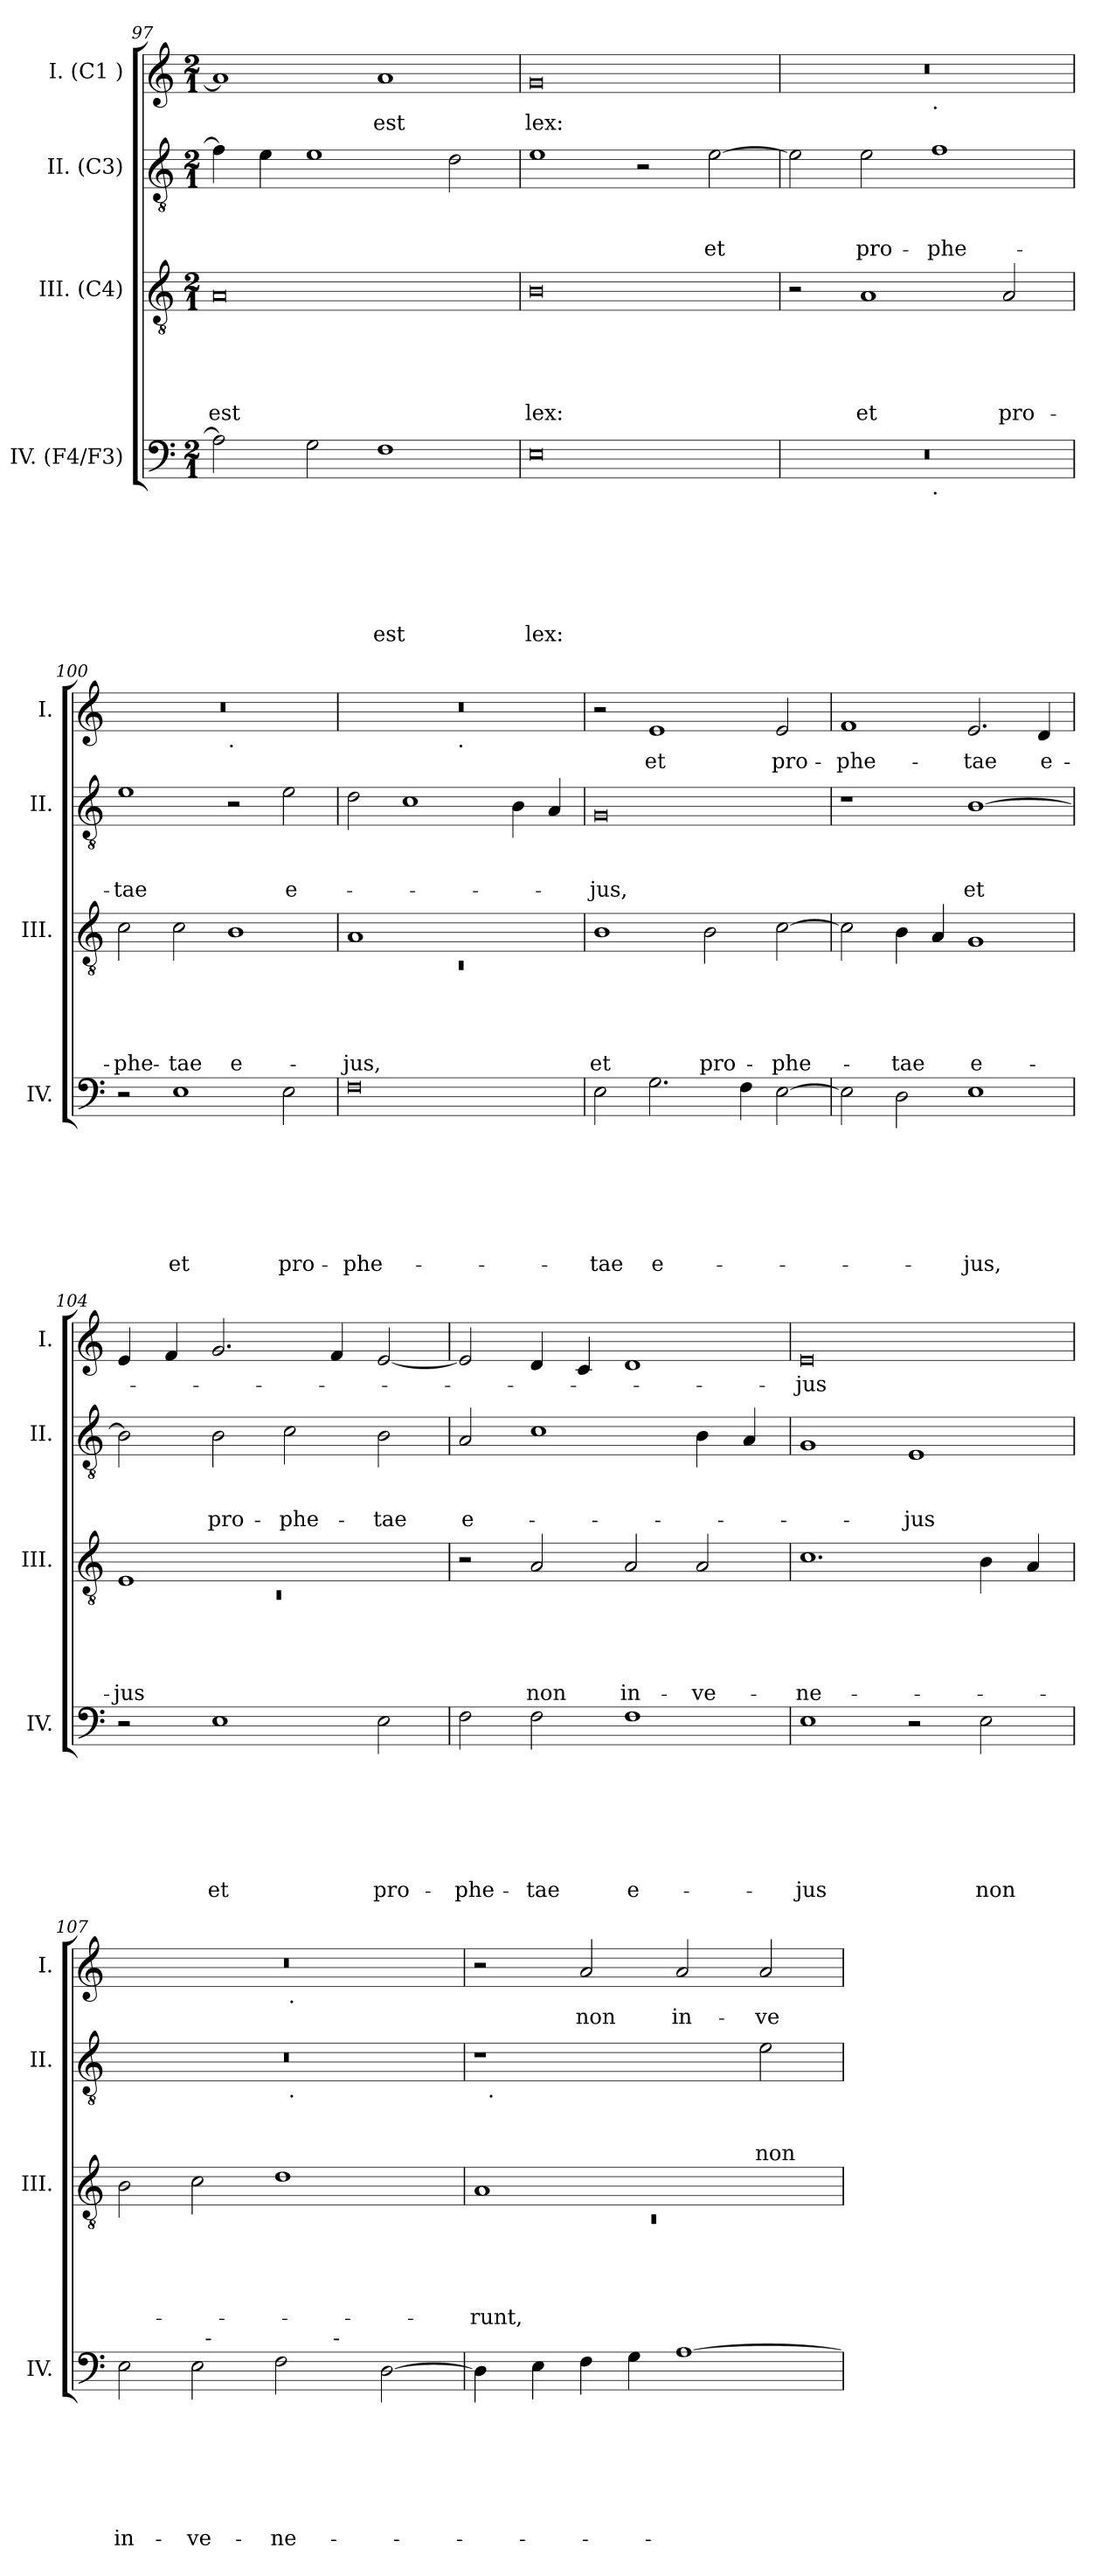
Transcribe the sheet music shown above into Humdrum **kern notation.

**kern	**text	**text	**text	**text	**text	**text	**text	**kern	**text	**text	**text	**text	**text	**kern	**text	**text	**text	**kern	**text
*part4	*part4	*part4	*part4	*part4	*part4	*part4	*part4	*part3	*part3	*part3	*part3	*part3	*part3	*part2	*part2	*part2	*part2	*part1	*part1
*staff4	*staff4	*staff4	*staff4	*staff4	*staff4	*staff4	*staff4	*staff3	*staff3	*staff3	*staff3	*staff3	*staff3	*staff2	*staff2	*staff2	*staff2	*staff1	*staff1
*I"IV. (F4/F3)	*	*	*	*	*	*	*	*I"III. (C4)	*	*	*	*	*	*I"II. (C3)	*	*	*	*I"I. (C1 )	*
*I'IV.	*	*	*	*	*	*	*	*I'III.	*	*	*	*	*	*I'II.	*	*	*	*I'I.	*
!!LO:PB:g=z
*clefF4	*	*	*	*	*	*	*	*clefGv2	*	*	*	*	*	*clefGv2	*	*	*	*clefG2	*
*k[]	*	*	*	*	*	*	*	*k[]	*	*	*	*	*	*k[]	*	*	*	*k[]	*
*C:	*	*	*	*	*	*	*	*C:	*	*	*	*	*	*C:	*	*	*	*C:	*
*M2/1	*	*	*	*	*	*	*	*M2/1	*	*	*	*	*	*M2/1	*	*	*	*M2/1	*
=97	=97	=97	=97	=97	=97	=97	=97	=97	=97	=97	=97	=97	=97	=97	=97	=97	=97	=97	=97
!	!	!	!	!	!	!	!	!	!	!	!	!	!LO:LY:b:rj	!	!	!	!	!	!
2A\]	.	.	.	.	.	.	.	0A	.	.	.	.	est	4f\]	.	.	.	1a]	.
.	.	.	.	.	.	.	.	.	.	.	.	.	.	4e\	.	.	.	.	.
2G\	.	.	.	.	.	.	.	.	.	.	.	.	.	1e	.	.	.	.	.
!	!	!	!	!	!	!	!LO:LY:b	!	!	!	!	!	!	!	!	!	!	!	!LO:LY:b
1F	.	.	.	.	.	.	est	.	.	.	.	.	.	.	.	.	.	1a	est
.	.	.	.	.	.	.	.	.	.	.	.	.	.	2d\	.	.	.	.	.
=98	=98	=98	=98	=98	=98	=98	=98	=98	=98	=98	=98	=98	=98	=98	=98	=98	=98	=98	=98
!	!	!	!	!	!	!	!LO:LY:b	!	!	!	!	!	!LO:LY:b	!	!	!	!	!	!LO:LY:b
0E	.	.	.	.	.	.	lex:	0B	.	.	.	.	lex:	1e	.	.	.	0g	lex:
.	.	.	.	.	.	.	.	.	.	.	.	.	.	2r	.	.	.	.	.
!	!	!	!	!	!	!	!	!	!	!	!	!	!	!	!	!	!LO:LY:b	!	!
.	.	.	.	.	.	.	.	.	.	.	.	.	.	[>2e\	.	.	et	.	.
=99	=99	=99	=99	=99	=99	=99	=99	=99	=99	=99	=99	=99	=99	=99	=99	=99	=99	=99	=99
*^	*	*	*	*	*	*	*	*	*	*	*	*	*	*	*	*	*	*^	*
0r	1ryy	.	.	.	.	.	.	.	2r	.	.	.	.	.	2e\]	.	.	.	0r	1ryy	.
!	!	!	!	!	!	!	!	!	!	!	!	!	!	!LO:LY:b	!	!	!	!LO:LY:b	!	!	!
.	.	.	.	.	.	.	.	.	1A	.	.	.	.	et	2e\	.	.	pro-	.	.	.
!	!	!	!	!	!	!	!	!	!	!	!	!	!	!	!	!	!	!	!	!LO:TX:b:t=.	!
!	!LO:TX:b:t=.	!	!	!	!	!	!	!	!	!	!	!	!	!	!	!	!	!	!	!	!
!	!	!	!	!	!	!	!	!	!	!	!	!	!	!	!	!	!	!LO:LY:b	!	!	!
.	1ryy	.	.	.	.	.	.	.	.	.	.	.	.	.	1f	.	.	-phe-	.	1ryy	.
!	!	!	!	!	!	!	!	!	!	!	!	!	!	!LO:LY:b	!	!	!	!	!	!	!
.	.	.	.	.	.	.	.	.	2A/	.	.	.	.	pro-	.	.	.	.	.	.	.
=100	=100	=100	=100	=100	=100	=100	=100	=100	=100	=100	=100	=100	=100	=100	=100	=100	=100	=100	=100	=100	=100
!	!	!	!	!	!	!	!	!	!	!	!	!	!	!LO:LY:b	!	!	!	!LO:LY:b	!	!	!
*v	*v	*	*	*	*	*	*	*	*	*	*	*	*	*	*	*	*	*	*	*	*
2r	.	.	.	.	.	.	.	2c\	.	.	.	.	-phe-	1e	.	.	-tae	0r	1ryy	.
!	!	!	!	!	!	!	!LO:LY:b	!	!	!	!	!	!LO:LY:b	!	!	!	!	!	!	!
1E	.	.	.	.	.	.	et	2c\	.	.	.	.	-tae	.	.	.	.	.	.	.
!	!	!	!	!	!	!	!	!	!	!	!	!	!	!	!	!	!	!	!LO:TX:b:t=.	!
!	!	!	!	!	!	!	!	!	!	!	!	!	!LO:LY:b:rj	!	!	!	!	!	!	!
.	.	.	.	.	.	.	.	1B	.	.	.	.	e-	2r	.	.	.	.	1ryy	.
!	!	!	!	!	!	!	!LO:LY:b	!	!	!	!	!	!	!	!	!	!LO:LY:b:rj	!	!	!
2E\	.	.	.	.	.	.	pro-	.	.	.	.	.	.	2e\	.	.	e-	.	.	.
=101	=101	=101	=101	=101	=101	=101	=101	=101	=101	=101	=101	=101	=101	=101	=101	=101	=101	=101	=101	=101
*	*	*	*	*	*	*	*	*^	*	*	*	*	*	*	*	*	*	*	*	*
!	!	!	!	!	!	!	!LO:LY:b	!	!LO:N:vis=1	!	!	!	!	!LO:LY:b	!	!	!	!	!	!	!
0F	.	.	.	.	.	.	-phe-	1A	0rC	.	.	.	.	-jus,	2d\	.	.	.	0r	1ryy	.
.	.	.	.	.	.	.	.	.	.	.	.	.	.	.	1c	.	.	.	.	.	.
!	!	!	!	!	!	!	!	!	!	!	!	!	!	!	!	!	!	!	!	!LO:TX:b:t=.	!
.	.	.	.	.	.	.	.	1ryy	.	.	.	.	.	.	.	.	.	.	.	1ryy	.
.	.	.	.	.	.	.	.	.	.	.	.	.	.	.	4B\	.	.	.	.	.	.
.	.	.	.	.	.	.	.	.	.	.	.	.	.	.	4A/	.	.	.	.	.	.
*	*	*	*	*	*	*	*	*v	*v	*	*	*	*	*	*	*	*	*	*	*	*
!!LO:LB:g=z
=102	=102	=102	=102	=102	=102	=102	=102	=102	=102	=102	=102	=102	=102	=102	=102	=102	=102	=102	=102	=102
!	!	!	!	!	!	!	!LO:LY:b	!	!	!	!	!	!LO:LY:b	!	!	!	!LO:LY:b	!	!	!
*	*	*	*	*	*	*	*	*	*	*	*	*	*	*	*	*	*	*v	*v	*
2E\	.	.	.	.	.	.	-tae	1B	.	.	.	.	et	0G	.	.	-jus,	2r	.
!	!	!	!	!	!	!	!LO:LY:b:rj	!	!	!	!	!	!	!	!	!	!	!	!LO:LY:b
2.G\	.	.	.	.	.	.	e-	.	.	.	.	.	.	.	.	.	.	1e	et
!	!	!	!	!	!	!	!	!	!	!	!	!	!LO:LY:b	!	!	!	!	!	!
.	.	.	.	.	.	.	.	2B\	.	.	.	.	pro-	.	.	.	.	.	.
4F\	.	.	.	.	.	.	.	.	.	.	.	.	.	.	.	.	.	.	.
!	!	!	!	!	!	!	!	!	!	!	!	!	!LO:LY:b	!	!	!	!	!	!LO:LY:b
[>2E\	.	.	.	.	.	.	.	[>2c\	.	.	.	.	-phe-	.	.	.	.	2e/	pro-
=103	=103	=103	=103	=103	=103	=103	=103	=103	=103	=103	=103	=103	=103	=103	=103	=103	=103	=103	=103
!	!	!	!	!	!	!	!	!	!	!	!	!	!	!	!	!	!	!	!LO:LY:b
2E\]	.	.	.	.	.	.	.	2c\]	.	.	.	.	.	1r	.	.	.	1f	-phe-
!	!	!	!	!	!	!	!	!	!	!	!	!	!LO:LY:b	!	!	!	!	!	!
2D\	.	.	.	.	.	.	.	4B\	.	.	.	.	-tae	.	.	.	.	.	.
.	.	.	.	.	.	.	.	4A/	.	.	.	.	.	.	.	.	.	.	.
!	!	!	!	!	!	!	!LO:LY:b	!	!	!	!	!	!LO:LY:b:rj	!	!	!	!LO:LY:b	!	!LO:LY:b
1E	.	.	.	.	.	.	-jus,	1G	.	.	.	.	e-	[>1B	.	.	et	2.e/	-tae
!	!	!	!	!	!	!	!	!	!	!	!	!	!	!	!	!	!	!	!LO:LY:b
.	.	.	.	.	.	.	.	.	.	.	.	.	.	.	.	.	.	4d/	e-
=104	=104	=104	=104	=104	=104	=104	=104	=104	=104	=104	=104	=104	=104	=104	=104	=104	=104	=104	=104
*	*	*	*	*	*	*	*	*^	*	*	*	*	*	*	*	*	*	*	*
!	!	!	!	!	!	!	!	!	!LO:N:vis=1	!	!	!	!	!LO:LY:b	!	!	!	!	!	!
2r	.	.	.	.	.	.	.	1E	0rC	.	.	.	.	-jus	2B\]	.	.	.	4e/	.
.	.	.	.	.	.	.	.	.	.	.	.	.	.	.	.	.	.	.	4f/	.
!	!	!	!	!	!	!	!LO:LY:b	!	!	!	!	!	!	!	!	!	!	!LO:LY:b	!	!
1E	.	.	.	.	.	.	et	.	.	.	.	.	.	.	2B\	.	.	pro-	2.g/	.
!	!	!	!	!	!	!	!	!	!	!	!	!	!	!	!	!	!	!LO:LY:b	!	!
.	.	.	.	.	.	.	.	1ryy	.	.	.	.	.	.	2c\	.	.	-phe-	.	.
.	.	.	.	.	.	.	.	.	.	.	.	.	.	.	.	.	.	.	4f/	.
!	!	!	!	!	!	!	!LO:LY:b	!	!	!	!	!	!	!	!	!	!	!LO:LY:b	!	!
2E\	.	.	.	.	.	.	pro-	.	.	.	.	.	.	.	2B\	.	.	-tae	[<2e/	.
*	*	*	*	*	*	*	*	*v	*v	*	*	*	*	*	*	*	*	*	*	*
=105	=105	=105	=105	=105	=105	=105	=105	=105	=105	=105	=105	=105	=105	=105	=105	=105	=105	=105	=105
!	!	!	!	!	!	!	!LO:LY:b	!	!	!	!	!	!	!	!	!	!LO:LY:b:rj	!	!
2F\	.	.	.	.	.	.	-phe-	2r	.	.	.	.	.	2A/	.	.	e-	2e/]	.
!	!	!	!	!	!	!	!LO:LY:b	!	!	!	!	!	!LO:LY:b	!	!	!	!	!	!
2F\	.	.	.	.	.	.	-tae	2A/	.	.	.	.	non	1c	.	.	.	4d/	.
.	.	.	.	.	.	.	.	.	.	.	.	.	.	.	.	.	.	4c/	.
!	!	!	!	!	!	!	!LO:LY:b:rj	!	!	!	!	!	!LO:LY:b	!	!	!	!	!	!
1F	.	.	.	.	.	.	e-	2A/	.	.	.	.	in-	.	.	.	.	1d	.
!	!	!	!	!	!	!	!	!	!	!	!	!	!LO:LY:b	!	!	!	!	!	!
.	.	.	.	.	.	.	.	2A/	.	.	.	.	-ve-	4B\	.	.	.	.	.
.	.	.	.	.	.	.	.	.	.	.	.	.	.	4A/	.	.	.	.	.
=106	=106	=106	=106	=106	=106	=106	=106	=106	=106	=106	=106	=106	=106	=106	=106	=106	=106	=106	=106
!	!	!	!	!	!	!	!LO:LY:b	!	!	!	!	!	!LO:LY:b	!	!	!	!	!	!LO:LY:b:rj
1E	.	.	.	.	.	.	-jus	1.c	.	.	.	.	-ne-	1G	.	.	.	0e	-jus
!	!	!	!	!	!	!	!	!	!	!	!	!	!	!	!	!	!LO:LY:b	!	!
2r	.	.	.	.	.	.	.	.	.	.	.	.	.	1E	.	.	-jus	.	.
!	!	!	!	!	!	!	!LO:LY:b	!	!	!	!	!	!	!	!	!	!	!	!
2E\	.	.	.	.	.	.	non	4B\	.	.	.	.	.	.	.	.	.	.	.
.	.	.	.	.	.	.	.	4A/	.	.	.	.	.	.	.	.	.	.	.
!!LO:LB:g=z
=107	=107	=107	=107	=107	=107	=107	=107	=107	=107	=107	=107	=107	=107	=107	=107	=107	=107	=107	=107
!	!	!	!	!	!	!	!LO:LY:b	!	!	!	!	!	!	!	!	!	!	!	!
*^	*	*	*	*	*	*	*	*	*	*	*	*	*	*^	*	*	*	*^	*
*	*^	*	*	*	*	*	*	*	*	*	*	*	*	*	*	*	*	*	*	*	*	*
2E\	2ryy	1ryy	.	.	.	.	.	.	in-	2B\	.	.	.	.	.	0r	1ryy	.	.	.	0r	1ryy	.
!	!	!	!	!	!	!	!	!	!LO:LY:b	!	!	!	!	!	!	!	!	!	!	!	!	!	!
2E\	32ryy	.	.	.	.	.	.	.	-ve-	2c\	.	.	.	.	.	.	.	.	.	.	.	.	.
!	!LO:TX:a:t=-	!	!	!	!	!	!	!	!	!	!	!	!	!	!	!	!	!	!	!	!	!	!
.	1ryy	.	.	.	.	.	.	.	.	.	.	.	.	.	.	.	.	.	.	.	.	.	.
!	!	!	!	!	!	!	!	!	!LO:LY:b	!	!	!	!	!	!	!	!	!	!	!	!	!	!
2F\	.	4ryy	.	.	.	.	.	.	-ne-	1d	.	.	.	.	.	.	32ryy	.	.	.	.	32ryy	.
!	!	!	!	!	!	!	!	!	!	!	!	!	!	!	!	!	!	!	!	!	!	!LO:TX:b:t=.	!
!	!	!	!	!	!	!	!	!	!	!	!	!	!	!	!	!	!LO:TX:b:t=.	!	!	!	!	!	!
.	.	.	.	.	.	.	.	.	.	.	.	.	.	.	.	.	2ryy	.	.	.	.	2ryy	.
!	!	!LO:TX:a:t=-	!	!	!	!	!	!	!	!	!	!	!	!	!	!	!	!	!	!	!	!	!
.	.	2.ryy	.	.	.	.	.	.	.	.	.	.	.	.	.	.	.	.	.	.	.	.	.
[>2D\	.	.	.	.	.	.	.	.	.	.	.	.	.	.	.	.	.	.	.	.	.	.	.
.	4...ryy	.	.	.	.	.	.	.	.	.	.	.	.	.	.	.	4...ryy	.	.	.	.	4...ryy	.
=108	=108	=108	=108	=108	=108	=108	=108	=108	=108	=108	=108	=108	=108	=108	=108	=108	=108	=108	=108	=108	=108	=108	=108
*	*	*	*	*	*	*	*	*	*	*^	*	*	*	*	*	*	*	*	*	*	*	*	*
!	!	!	!	!	!	!	!	!	!	!	!LO:N:vis=1	!	!	!	!	!LO:LY:b	!	!	!	!	!	!	!	!
*v	*v	*v	*	*	*	*	*	*	*	*	*	*	*	*	*	*	*	*	*	*	*	*v	*v	*
4D\]	.	.	.	.	.	.	.	1A	0rC	.	.	.	.	-runt,	1r	32ryy	.	.	.	2r	.
!	!	!	!	!	!	!	!	!	!	!	!	!	!	!	!	!LO:TX:b:t=.	!	!	!	!	!
.	.	.	.	.	.	.	.	.	.	.	.	.	.	.	.	1ryy	.	.	.	.	.
4E\	.	.	.	.	.	.	.	.	.	.	.	.	.	.	.	.	.	.	.	.	.
!	!	!	!	!	!	!	!	!	!	!	!	!	!	!	!	!	!	!	!	!	!LO:LY:b
4F\	.	.	.	.	.	.	.	.	.	.	.	.	.	.	.	.	.	.	.	2a/	non
4G\	.	.	.	.	.	.	.	.	.	.	.	.	.	.	.	.	.	.	.	.	.
!	!	!	!	!	!	!	!	!	!	!	!	!	!	!	!	!	!	!	!	!	!LO:LY:b
[>1A	.	.	.	.	.	.	.	1ryy	.	.	.	.	.	.	2ryy	.	.	.	.	2a/	in-
.	.	.	.	.	.	.	.	.	.	.	.	.	.	.	.	2ryy	.	.	.	.	.
!	!	!	!	!	!	!	!	!	!	!	!	!	!	!	!	!	!	!	!LO:LY:b	!	!LO:LY:b
.	.	.	.	.	.	.	.	.	.	.	.	.	.	.	2e\	.	.	.	non	2a/	-ve-
.	.	.	.	.	.	.	.	.	.	.	.	.	.	.	.	4...ryy	.	.	.	.	.
*	*	*	*	*	*	*	*	*v	*v	*	*	*	*	*	*	*	*	*	*	*	*
*	*	*	*	*	*	*	*	*	*	*	*	*	*	*v	*v	*	*	*	*	*
=	=	=	=	=	=	=	=	=	=	=	=	=	=	=	=	=	=	=	=
*-	*-	*-	*-	*-	*-	*-	*-	*-	*-	*-	*-	*-	*-	*-	*-	*-	*-	*-	*-
